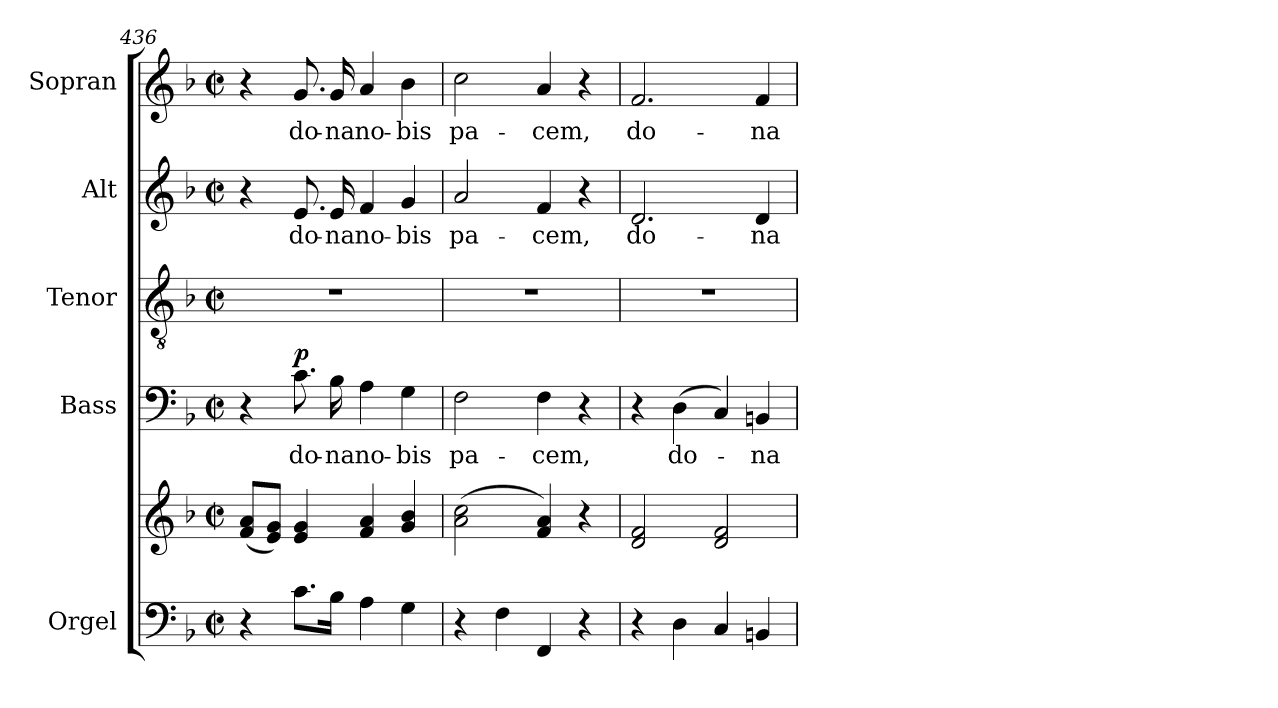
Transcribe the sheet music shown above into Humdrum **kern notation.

**kern	**kern	**kern	**text	**dynam	**kern	**kern	**text	**kern	**text
*part5	*part5	*part4	*part4	*part4	*part3	*part2	*part2	*part1	*part1
*staff6	*staff5	*staff4	*staff4	*staff4	*staff3	*staff2	*staff2	*staff1	*staff1
*I"Orgel	*	*I"Bass	*	*	*I"Tenor	*I"Alt	*	*I"Sopran	*
*I'Org.	*	*I'B.	*	*	*I'T.	*I'A.	*	*I'S.	*
*clefF4	*clefG2	*clefF4	*	*	*clefGv2	*clefG2	*	*clefG2	*
*k[b-]	*k[b-]	*k[b-]	*	*	*k[b-]	*k[b-]	*	*k[b-]	*
*F:	*F:	*F:	*	*	*F:	*F:	*	*F:	*
*M2/2	*M2/2	*M2/2	*	*	*M2/2	*M2/2	*	*M2/2	*
*met(c|)	*met(c|)	*met(c|)	*	*	*met(c|)	*met(c|)	*	*met(c|)	*
=436	=436	=436	=436	=436	=436	=436	=436	=436	=436
4r	(<8f/ 8a/L	4r	.	.	1r	4r	.	4r	.
.	8e/ 8g/J)	.	.	.	.	.	.	.	.
!	!	!	!LO:LY:b	!LO:DY:a	!	!	!LO:LY:b	!	!LO:LY:b
8.c\L	4e/ 4g/	8.c\	do-	p	.	8.e/	do-	8.g/	do-
!	!	!	!LO:LY:b	!	!	!	!LO:LY:b	!	!LO:LY:b
16B-\Jk	.	16B-\	-na	.	.	16e/	-na	16g/	-na
!	!	!	!LO:LY:b	!	!	!	!LO:LY:b	!	!LO:LY:b
4A\	4f/ 4a/	4A\	no-	.	.	4f/	no-	4a/	no-
!	!	!	!LO:LY:b	!	!	!	!LO:LY:b	!	!LO:LY:b
4G\	4g/ 4b-/	4G\	-bis	.	.	4g/	-bis	4b-\	-bis
!!LO:LB:g=z
=437	=437	=437	=437	=437	=437	=437	=437	=437	=437
!	!	!	!LO:LY:b	!	!	!	!LO:LY:b	!	!LO:LY:b
4r	(>2a\ 2cc\	2F\	pa-	.	1r	2a/	pa-	2cc\	pa-
4F\	.	.	.	.	.	.	.	.	.
!	!	!	!LO:LY:b	!	!	!	!LO:LY:b	!	!LO:LY:b
4FF/	4f/ 4a/)	4F\	-cem,	.	.	4f/	-cem,	4a/	-cem,
4r	4r	4r	.	.	.	4r	.	4r	.
=438	=438	=438	=438	=438	=438	=438	=438	=438	=438
!	!	!	!	!	!	!	!LO:LY:b	!	!LO:LY:b
4r	2d/ 2f/	4r	.	.	1r	2.d/	do-	2.f/	do-
!	!	!	!LO:LY:b	!	!	!	!	!	!
4D\	.	(>4D\	do-	.	.	.	.	.	.
4C/	2d/ 2f/	4C/)	.	.	.	.	.	.	.
!	!	!	!LO:LY:b	!	!	!	!LO:LY:b	!	!LO:LY:b
4BBn/	.	4BBn/	-na	.	.	4d/	-na	4f/	-na
=	=	=	=	=	=	=	=	=	=
*-	*-	*-	*-	*-	*-	*-	*-	*-	*-
